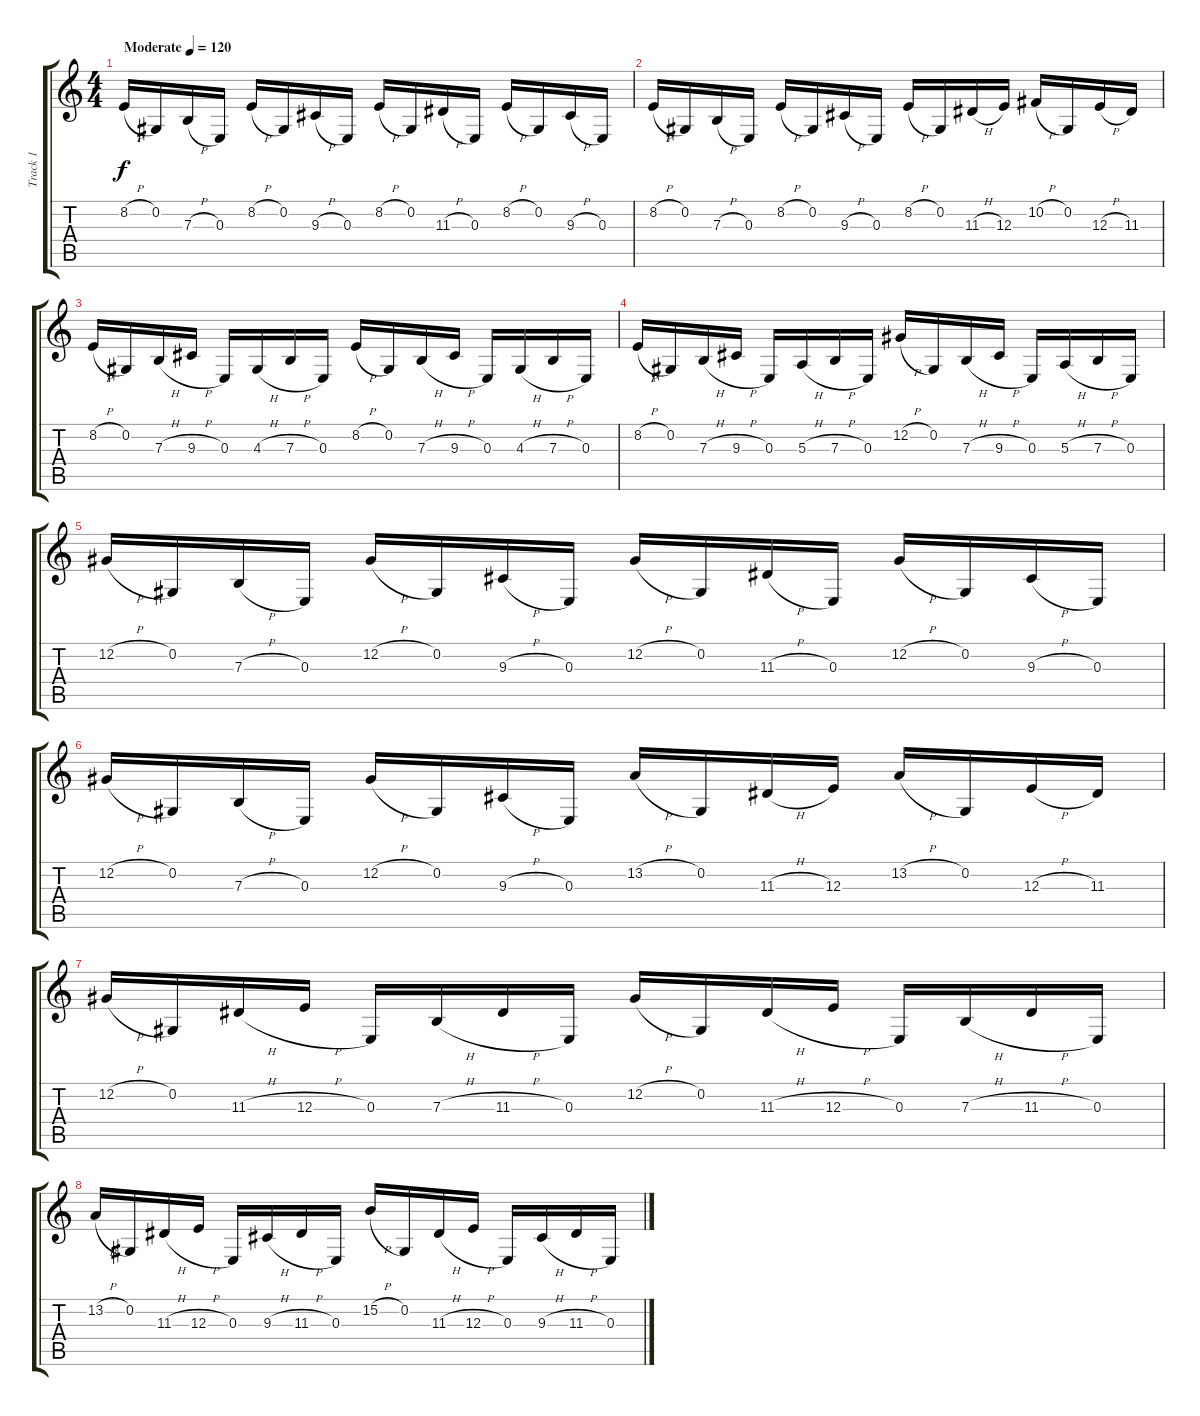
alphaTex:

\track ("Track 1" "Track 1") {instrument lead8bassandlead}
\staff {score tabs}
\tuning (Db4 Ab3 E3 B2 Gb2 Db2) {hide}
\ts (4 4)
\tempo (120 "Moderate")
\clef g2
\ks c
8.2{h}.16{dy f instrument lead8bassandlead} 0.2.16 7.3{h}.16 0.3.16 8.2{h}.16 0.2.16 9.3{h}.16 0.3.16 8.2{h}.16 0.2.16 11.3{h}.16 0.3.16 8.2{h}.16 0.2.16 9.3{h}.16 0.3.16 |
8.2{h}.16 0.2.16 7.3{h}.16 0.3.16 8.2{h}.16 0.2.16 9.3{h}.16 0.3.16 8.2{h}.16 0.2.16 11.3{h}.16 12.3.16 10.2{h}.16 0.2.16 12.3{h}.16 11.3.16 |
8.2{h}.16 0.2.16 7.3{h}.16 9.3{h}.16 0.3.16 4.3{h}.16 7.3{h}.16 0.3.16 8.2{h}.16 0.2.16 7.3{h}.16 9.3{h}.16 0.3.16 4.3{h}.16 7.3{h}.16 0.3.16 |
8.2{h}.16 0.2.16 7.3{h}.16 9.3{h}.16 0.3.16 5.3{h}.16 7.3{h}.16 0.3.16 12.2{h}.16 0.2.16 7.3{h}.16 9.3{h}.16 0.3.16 5.3{h}.16 7.3{h}.16 0.3.16 |
12.2{h}.16 0.2.16 7.3{h}.16 0.3.16 12.2{h}.16 0.2.16 9.3{h}.16 0.3.16 12.2{h}.16 0.2.16 11.3{h}.16 0.3.16 12.2{h}.16 0.2.16 9.3{h}.16 0.3.16 |
12.2{h}.16 0.2.16 7.3{h}.16 0.3.16 12.2{h}.16 0.2.16 9.3{h}.16 0.3.16 13.2{h}.16 0.2.16 11.3{h}.16 12.3.16 13.2{h}.16 0.2.16 12.3{h}.16 11.3.16 |
12.2{h}.16 0.2.16 11.3{h}.16 12.3{h}.16 0.3.16 7.3{h}.16 11.3{h}.16 0.3.16 12.2{h}.16 0.2.16 11.3{h}.16 12.3{h}.16 0.3.16 7.3{h}.16 11.3{h}.16 0.3.16 |
13.2{h}.16 0.2.16 11.3{h}.16 12.3{h}.16 0.3.16 9.3{h}.16 11.3{h}.16 0.3.16 15.2{h}.16 0.2.16 11.3{h}.16 12.3{h}.16 0.3.16 9.3{h}.16 11.3{h}.16 0.3.16
